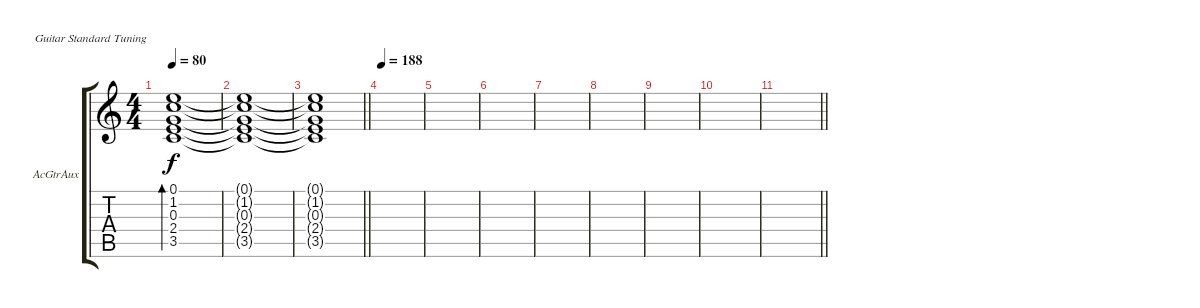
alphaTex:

\bracketExtendMode groupsimilarinstruments
\firstSystemTrackNameOrientation horizontal
\otherSystemsTrackNameOrientation horizontal
\track ("Acoustic Guitar Aux" "AcGtrAux") {instrument acousticguitarsteel}
\staff {score tabs}
\tuning (E4 B3 G3 D3 A2 E2)
\ts (4 4)
\tempo 80
\clef g2
\scale
0.257261
\ks c
(0.1 1.2 0.3 2.4 3.5).1{bd 197 dy f} |
(0.1{t} 1.2{t} 0.3{t} 2.4{t} 3.5{t}).1 |
\scale
0.257261
\barLineRight lightlight
(0.1{t} 1.2{t} 0.3{t} 2.4{t} 3.5{t}).1 |
\tempo 188
\scale
0.333333 |
\scale
0.333333 |
\scale
0.333333 |
\scale
0.333333 |
\scale
0.333333 |
\scale
0.333333 |
\scale
0.333333 |
\scale
0.333333
\barLineRight lightlight
|
\scale
0.333333 |
\scale
0.333333 |
\scale
0.333333 |
\scale
0.333333 |
\scale
0.333333
